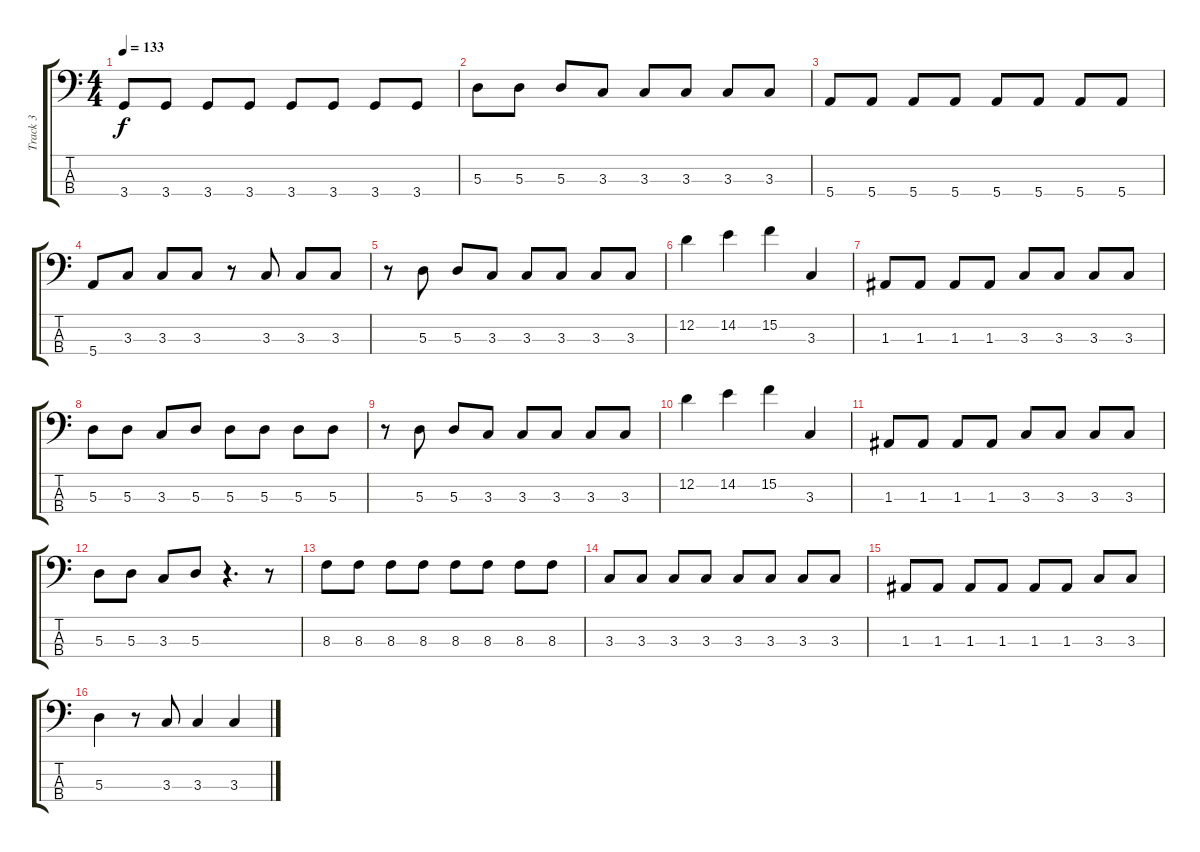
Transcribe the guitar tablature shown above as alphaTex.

\track ("Track 3" "Track 3") {instrument electricbassfinger}
\staff {score tabs}
\tuning (G2 D2 A1 E1) {hide}
\ts (4 4)
\tempo 133
\clef f4
\ks c
3.4.8{dy f} 3.4.8 3.4.8 3.4.8 3.4.8 3.4.8 3.4.8 3.4.8 |
5.3.8 5.3.8 5.3.8 3.3.8 3.3.8 3.3.8 3.3.8 3.3.8 |
5.4.8 5.4.8 5.4.8 5.4.8 5.4.8 5.4.8 5.4.8 5.4.8 |
5.4.8 3.3.8 3.3.8 3.3.8 r.8 3.3.8 3.3.8 3.3.8 |
r.8 5.3.8 5.3.8 3.3.8 3.3.8 3.3.8 3.3.8 3.3.8 |
12.2.4 14.2.4 15.2.4 3.3.4 |
1.3.8 1.3.8 1.3.8 1.3.8 3.3.8 3.3.8 3.3.8 3.3.8 |
5.3.8 5.3.8 3.3.8 5.3.8 5.3.8 5.3.8 5.3.8 5.3.8 |
r.8 5.3.8 5.3.8 3.3.8 3.3.8 3.3.8 3.3.8 3.3.8 |
12.2.4 14.2.4 15.2.4 3.3.4 |
1.3.8 1.3.8 1.3.8 1.3.8 3.3.8 3.3.8 3.3.8 3.3.8 |
5.3.8 5.3.8 3.3.8 5.3.8 r.4{d} r.8 |
8.3.8 8.3.8 8.3.8 8.3.8 8.3.8 8.3.8 8.3.8 8.3.8 |
3.3.8 3.3.8 3.3.8 3.3.8 3.3.8 3.3.8 3.3.8 3.3.8 |
1.3.8 1.3.8 1.3.8 1.3.8 1.3.8 1.3.8 3.3.8 3.3.8 |
5.3.4 r.8 3.3.8 3.3.4 3.3.4
